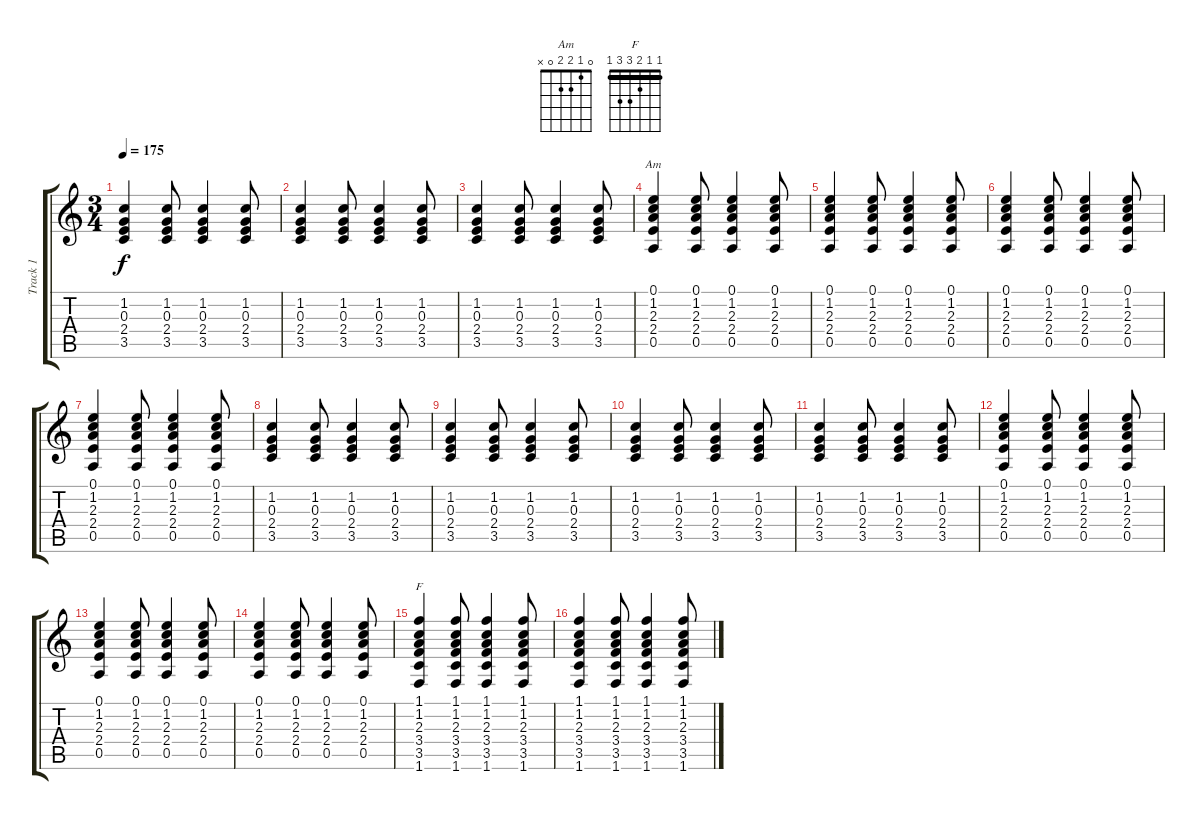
\track ("Track 1" "Track 1") {instrument acousticguitarsteel}
\staff {score tabs}
\tuning (E4 B3 G3 D3 A2 E2) {hide}
\chord ("Am" 0 1 2 2 0 x)
\chord ("F" 1 1 2 3 3 1) {barre 1}
\ts (3 4)
\tempo 175
\clef g2
\ks c
(1.2 0.3 2.4 3.5).4{dy f} (1.2 0.3 2.4 3.5).8 (1.2 0.3 2.4 3.5).4 (1.2 0.3 2.4 3.5).8 |
(1.2 0.3 2.4 3.5).4 (1.2 0.3 2.4 3.5).8 (1.2 0.3 2.4 3.5).4 (1.2 0.3 2.4 3.5).8 |
(1.2 0.3 2.4 3.5).4 (1.2 0.3 2.4 3.5).8 (1.2 0.3 2.4 3.5).4 (1.2 0.3 2.4 3.5).8 |
(0.1 1.2 2.3 2.4 0.5).4{ch "Am"} (0.1 1.2 2.3 2.4 0.5).8 (0.1 1.2 2.3 2.4 0.5).4 (0.1 1.2 2.3 2.4 0.5).8 |
(0.1 1.2 2.3 2.4 0.5).4 (0.1 1.2 2.3 2.4 0.5).8 (0.1 1.2 2.3 2.4 0.5).4 (0.1 1.2 2.3 2.4 0.5).8 |
(0.1 1.2 2.3 2.4 0.5).4 (0.1 1.2 2.3 2.4 0.5).8 (0.1 1.2 2.3 2.4 0.5).4 (0.1 1.2 2.3 2.4 0.5).8 |
(0.1 1.2 2.3 2.4 0.5).4 (0.1 1.2 2.3 2.4 0.5).8 (0.1 1.2 2.3 2.4 0.5).4 (0.1 1.2 2.3 2.4 0.5).8 |
(1.2 0.3 2.4 3.5).4 (1.2 0.3 2.4 3.5).8 (1.2 0.3 2.4 3.5).4 (1.2 0.3 2.4 3.5).8 |
(1.2 0.3 2.4 3.5).4 (1.2 0.3 2.4 3.5).8 (1.2 0.3 2.4 3.5).4 (1.2 0.3 2.4 3.5).8 |
(1.2 0.3 2.4 3.5).4 (1.2 0.3 2.4 3.5).8 (1.2 0.3 2.4 3.5).4 (1.2 0.3 2.4 3.5).8 |
(1.2 0.3 2.4 3.5).4 (1.2 0.3 2.4 3.5).8 (1.2 0.3 2.4 3.5).4 (1.2 0.3 2.4 3.5).8 |
(0.1 1.2 2.3 2.4 0.5).4 (0.1 1.2 2.3 2.4 0.5).8 (0.1 1.2 2.3 2.4 0.5).4 (0.1 1.2 2.3 2.4 0.5).8 |
(0.1 1.2 2.3 2.4 0.5).4 (0.1 1.2 2.3 2.4 0.5).8 (0.1 1.2 2.3 2.4 0.5).4 (0.1 1.2 2.3 2.4 0.5).8 |
(0.1 1.2 2.3 2.4 0.5).4 (0.1 1.2 2.3 2.4 0.5).8 (0.1 1.2 2.3 2.4 0.5).4 (0.1 1.2 2.3 2.4 0.5).8 |
(1.1 1.2 2.3 3.4 3.5 1.6).4{ch "F"} (1.1 1.2 2.3 3.4 3.5 1.6).8 (1.1 1.2 2.3 3.4 3.5 1.6).4 (1.1 1.2 2.3 3.4 3.5 1.6).8 |
(1.1 1.2 2.3 3.4 3.5 1.6).4 (1.1 1.2 2.3 3.4 3.5 1.6).8 (1.1 1.2 2.3 3.4 3.5 1.6).4 (1.1 1.2 2.3 3.4 3.5 1.6).8
